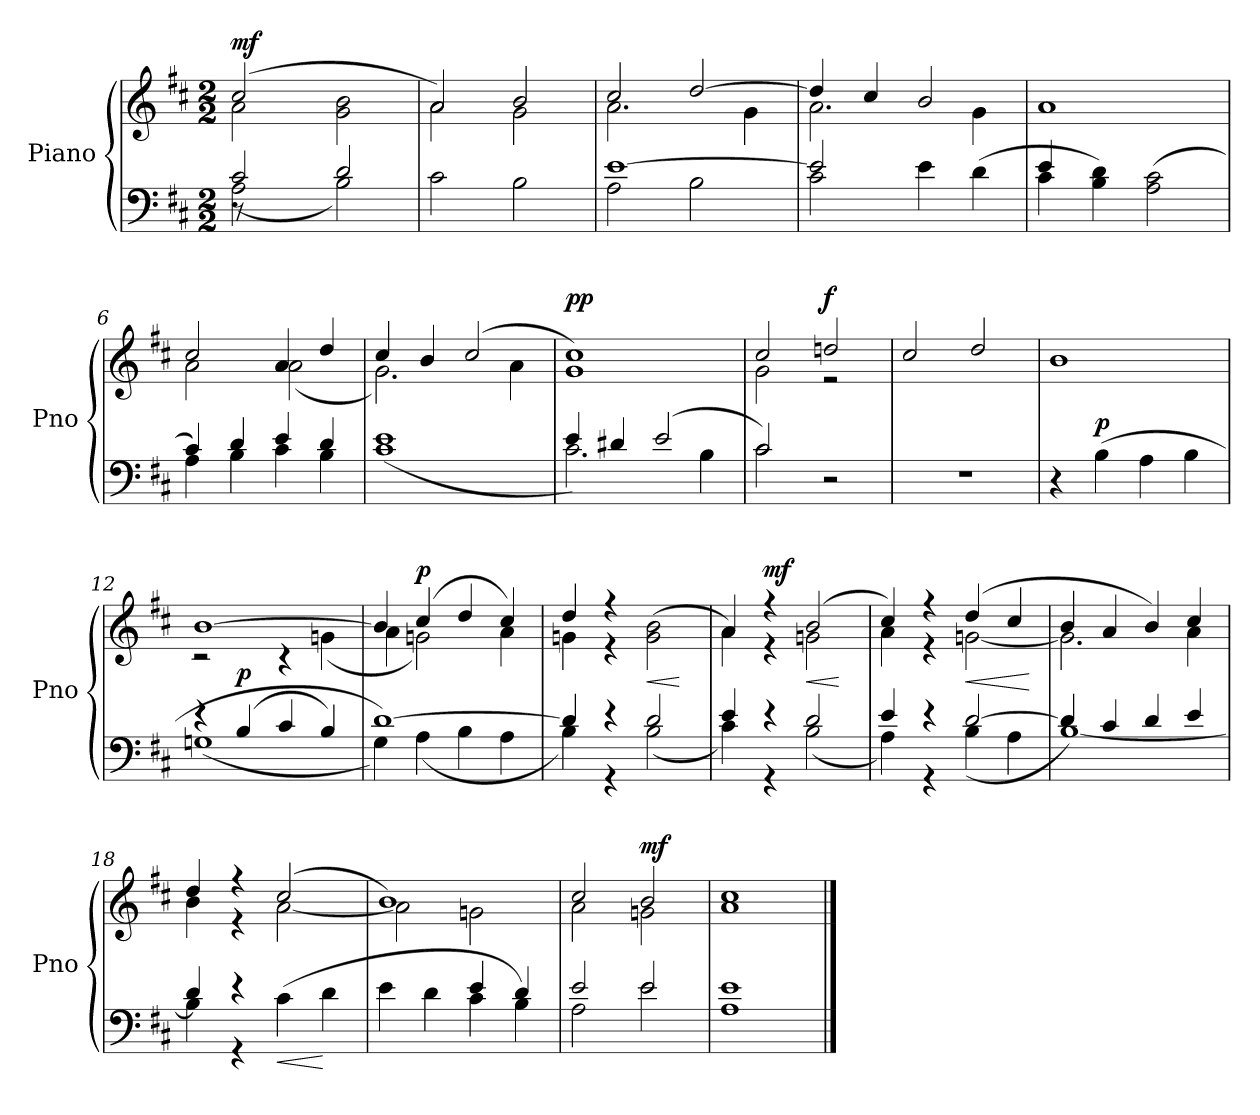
**kern	**dynam	**kern	**dynam
*part2	*part2	*part1	*part1
*staff2	*staff2	*staff1	*staff1
*I"Piano	*	*I"Piano	*
*I'Pno	*	*I'Pno	*
*clefF4	*	*clefG2	*
*k[f#c#]	*	*k[f#c#]	*
*M2/2	*	*M2/2	*
*MM96	*	*MM96	*
=1	=1	=1	=1
*^	*	*^	*
*	*^	*	*	*	*
!	!	!	!	!	!	!LO:DY:a
2c#/	(2A\	8r	.	(2cc#/	2a\	mf
.	.	2..ryy	.	.	.	.
2d/	2B\)	.	.	2ryy	2g\ 2b\	.
*v	*v	*v	*	*	*	*
=2	=2	=2	=2	=2
2c#\	.	2a/)	2a\	.
2B\	.	2b/	2g\	.
=3	=3	=3	=3	=3
*^	*	*	*	*
[1e/	2A\	.	2cc#/	2.a\	.
.	2B\	.	[2dd/	.	.
.	.	.	.	4g\	.
=4	=4	=4	=4	=4	=4
2e/]	2c#\	.	4dd/]	2.a\	.
.	.	.	4cc#/	.	.
2ryy	4e\	.	2b/	.	.
.	(4d\	.	.	4g\	.
*	*	*	*v	*v	*
=5	=5	=5	=5	=5
4e/	4c#\	.	1a/	.
2.ryy	4B\ 4d\)	.	.	.
.	(2A\ 2c#\	.	.	.
!!LO:LB:g=z
=6	=6	=6	=6	=6
*	*	*	*^	*
4c#/	4A\)	.	2cc#/	2a\	.
4d/	4B\	.	.	.	.
4e/	4c#\	.	4a/	(2a\	.
4d/	4B\	.	4dd/	.	.
*v	*v	*	*	*	*
=7	=7	=7	=7	=7
(1c#/ 1e/	.	4cc#/	2.g\)	.
.	.	4b/	.	.
.	.	(2cc#/	.	.
.	.	.	4a\	.
=8	=8	=8	=8	=8
*^	*	*	*	*
!	!	!	!	!	!LO:DY:a
*	*	*	*v	*v	*
4e/)	2.c#\	.	1g/ 1cc#/)	pp
4d#X/	.	.	.	.
(2e/	.	.	.	.
.	4B\	.	.	.
=9	=9	=9	=9	=9
*	*	*	*^	*
2c#/)	2c#\	.	2cc#/	2g\	.
!	!	!	!	!	!LO:DY:a
2r	2ryy	.	2ddn/	2r	f
*v	*v	*	*	*	*
*	*	*v	*v	*
=10	=10	=10	=10
1r	.	2cc#/	.
.	.	2dd/	.
!!LO:LB:g=z
=11	=11	=11	=11
4r	.	1b/	.
!	!LO:DY:a	!	!
(4B\	p	.	.
4A\	.	.	.
4B\	.	.	.
=12	=12	=12	=12
*^	*	*^	*
4r	(1Gn\	.	[1b\	2r	.
!	!	!LO:DY:a	!	!	!
(4B/	.	p	.	.	.
4c#/	.	.	.	4r	.
4B/)	.	.	.	(4gn\	.
=13	=13	=13	=13	=13	=13
[1d/)	4G\)	.	4b/]	4a\	.
!	!	!	!	!	!LO:DY:a
.	(4A\	.	(4cc#/	2gn\)	p
.	4B\	.	4dd/	.	.
.	4A\	.	4cc#/)	4a\	.
=14	=14	=14	=14	=14	=14
4d/]	4B\)	.	4dd/	4gn\	.
4r	4r	.	4r	4r	.
!	!	!	!	!	!LO:HP:b
2d/	(2B\	.	2ryy	(2g\ 2b\	<
*v	*v	*	*	*	*
*	*	*v	*v	*
.	.	.	[
=15	=15	=15	=15
*^	*	*^	*
4e/	4c#\)	.	4a/	4a\)	.
!	!	!	!	!	!LO:DY:a
4r	4r	.	4r	4r	mf
!	!	!	!	!	!LO:HP:b
2d/	(2B\	.	(2b/	2gn\	<
*v	*v	*	*	*	*
*	*	*v	*v	*
.	.	.	[
!!LO:LB:g=z
=16	=16	=16	=16
*^	*	*^	*
4e/	4A\)	.	4cc#/)	4a\	.
4r	4r	.	4r	4r	.
!	!	!	!	!	!LO:HP:b
[2d/	(4B\	.	(4dd/	[2gn\	<
.	4A\	.	4cc#/	.	.
*v	*v	*	*	*	*
*	*	*v	*v	*
.	.	.	[
=17	=17	=17	=17
*^	*	*^	*
4d/]	[1B\)	.	4b/	2.g\]	.
4c#/	.	.	4a/	.	.
4d/	.	.	4b/)	.	.
4e/	.	.	4cc#/	4a\	.
=18	=18	=18	=18	=18	=18
4d/	4B\]	.	4dd/	4b\	.
4r	4r	.	4r	4r	.
!	!	!LO:HP:b	!	!	!
2ryy	(4c#\	<	(2cc#/	[2a\	.
.	4d\	[	.	.	.
=19	=19	=19	=19	=19	=19
2ryy	4e\	.	1b/)	2a\]	.
.	4d\	.	.	.	.
4e/	4c#\	.	.	2gn\	.
4d/	4B\)	.	.	.	.
=20	=20	=20	=20	=20	=20
2e/	2A\	.	2cc#/	2a\	.
!	!	!	!	!	!LO:DY:a
2e/	2e\	.	2b/	2gn\	mf
*v	*v	*	*	*	*
*	*	*v	*v	*
=21	=21	=21	=21
1A/ 1e/	.	1a/ 1cc#/	.
==	==	==	==
*-	*-	*-	*-
